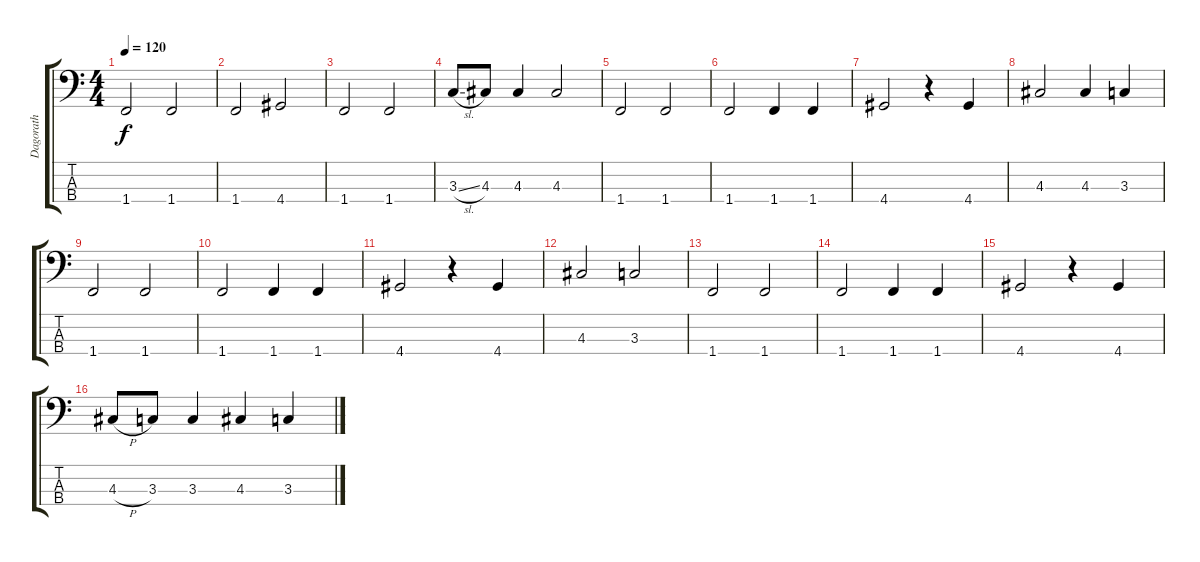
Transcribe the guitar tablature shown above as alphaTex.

\track ("Dagorath" "Dagorath") {instrument electricbassfinger}
\staff {score tabs}
\tuning (G2 D2 A1 E1) {hide}
\ts (4 4)
\tempo 120
\clef f4
\ks c
1.4.2{dy f} 1.4.2 |
1.4.2 4.4.2 |
1.4.2 1.4.2 |
3.3{sl}.8 4.3.8 4.3.4 4.3.2 |
1.4.2 1.4.2 |
1.4.2 1.4.4 1.4.4 |
4.4.2 r.4 4.4.4 |
4.3.2 4.3.4 3.3.4 |
1.4.2 1.4.2 |
1.4.2 1.4.4 1.4.4 |
4.4.2 r.4 4.4.4 |
4.3.2 3.3.2 |
1.4.2 1.4.2 |
1.4.2 1.4.4 1.4.4 |
4.4.2 r.4 4.4.4 |
4.3{h}.8 3.3.8 3.3.4 4.3.4 3.3.4
